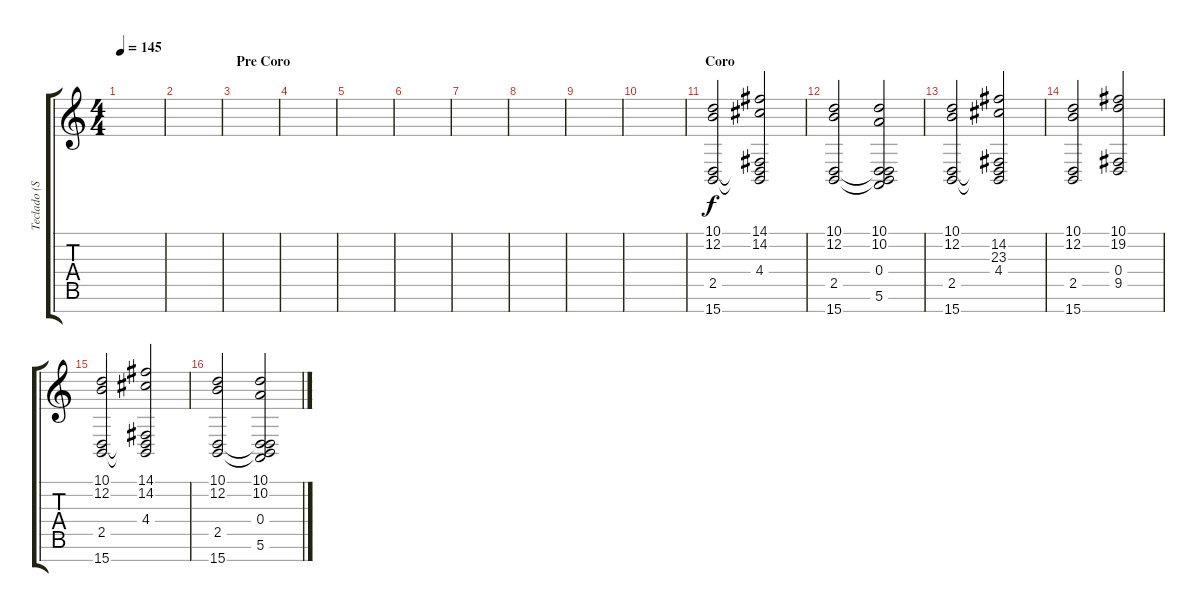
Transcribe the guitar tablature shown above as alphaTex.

\track ("Teclado (String)" "Teclado (S") {instrument stringensemble2}
\staff {score tabs}
\tuning (E4 B3 G3 D3 A2 E2 B1) {hide}
\ts (4 4)
\tempo 145
\clef g2
\ks c
|
|
\section ("" "Pre Coro")
|
|
|
|
|
|
|
|
\section ("" "Coro")
(10.1 12.2 2.5 15.7).2{volume 9 instrument stringensemble1} (14.1 14.2 4.4 2.5{t} 15.7{t}).2 |
(10.1 12.2 2.5 15.7).2 (10.1 10.2 0.4 2.5{t} 5.6 15.7{t}).2 |
(10.1 12.2 2.5 15.7).2 (14.2 23.3 4.4 2.5{t} 15.7{t}).2 |
(10.1 12.2 2.5 15.7).2 (10.1 19.2 0.4 9.5).2 |
(10.1 12.2 2.5 15.7).2{volume 9 instrument stringensemble1} (14.1 14.2 4.4 2.5{t} 15.7{t}).2 |
(10.1 12.2 2.5 15.7).2 (10.1 10.2 0.4 2.5{t} 5.6 15.7{t}).2
